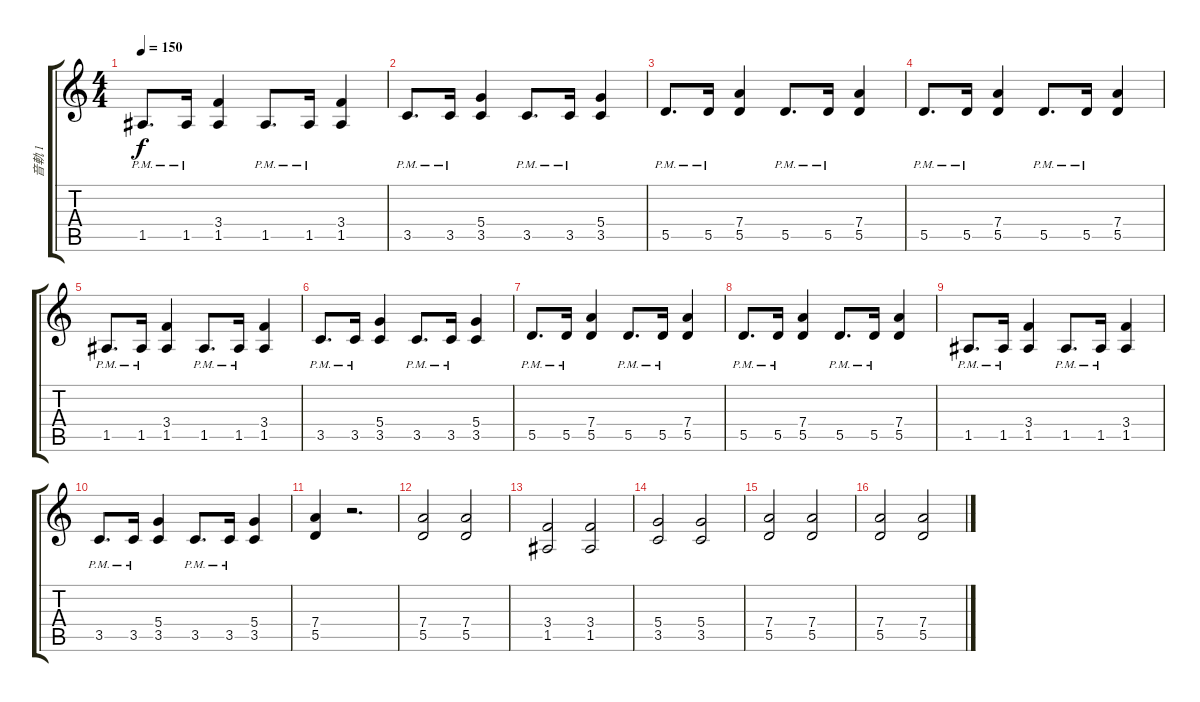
\track ("音軌 1" "音軌 1") {instrument overdrivenguitar}
\staff {score tabs}
\tuning (E4 B3 G3 D3 A2 E2) {hide}
\ts (4 4)
\tempo 150
\clef g2
\ks c
1.5{pm}.8{d dy f} 1.5{pm}.16 (3.4 1.5).4 1.5{pm}.8{d} 1.5{pm}.16 (3.4 1.5).4 |
3.5{pm}.8{d} 3.5{pm}.16 (5.4 3.5).4 3.5{pm}.8{d} 3.5{pm}.16 (5.4 3.5).4 |
5.5{pm}.8{d} 5.5{pm}.16 (7.4 5.5).4 5.5{pm}.8{d} 5.5{pm}.16 (7.4 5.5).4 |
5.5{pm}.8{d} 5.5{pm}.16 (7.4 5.5).4 5.5{pm}.8{d} 5.5{pm}.16 (7.4 5.5).4 |
1.5{pm}.8{d} 1.5{pm}.16 (3.4 1.5).4 1.5{pm}.8{d} 1.5{pm}.16 (3.4 1.5).4 |
3.5{pm}.8{d} 3.5{pm}.16 (5.4 3.5).4 3.5{pm}.8{d} 3.5{pm}.16 (5.4 3.5).4 |
5.5{pm}.8{d} 5.5{pm}.16 (7.4 5.5).4 5.5{pm}.8{d} 5.5{pm}.16 (7.4 5.5).4 |
5.5{pm}.8{d} 5.5{pm}.16 (7.4 5.5).4 5.5{pm}.8{d} 5.5{pm}.16 (7.4 5.5).4 |
1.5{pm}.8{d} 1.5{pm}.16 (3.4 1.5).4 1.5{pm}.8{d} 1.5{pm}.16 (3.4 1.5).4 |
3.5{pm}.8{d} 3.5{pm}.16 (5.4 3.5).4 3.5{pm}.8{d} 3.5{pm}.16 (5.4 3.5).4 |
(7.4 5.5).4 r.2{d} |
(7.4 5.5).2 (7.4 5.5).2 |
(3.4 1.5).2 (3.4 1.5).2 |
(5.4 3.5).2 (5.4 3.5).2 |
(7.4 5.5).2 (7.4 5.5).2 |
(7.4 5.5).2 (7.4 5.5).2
